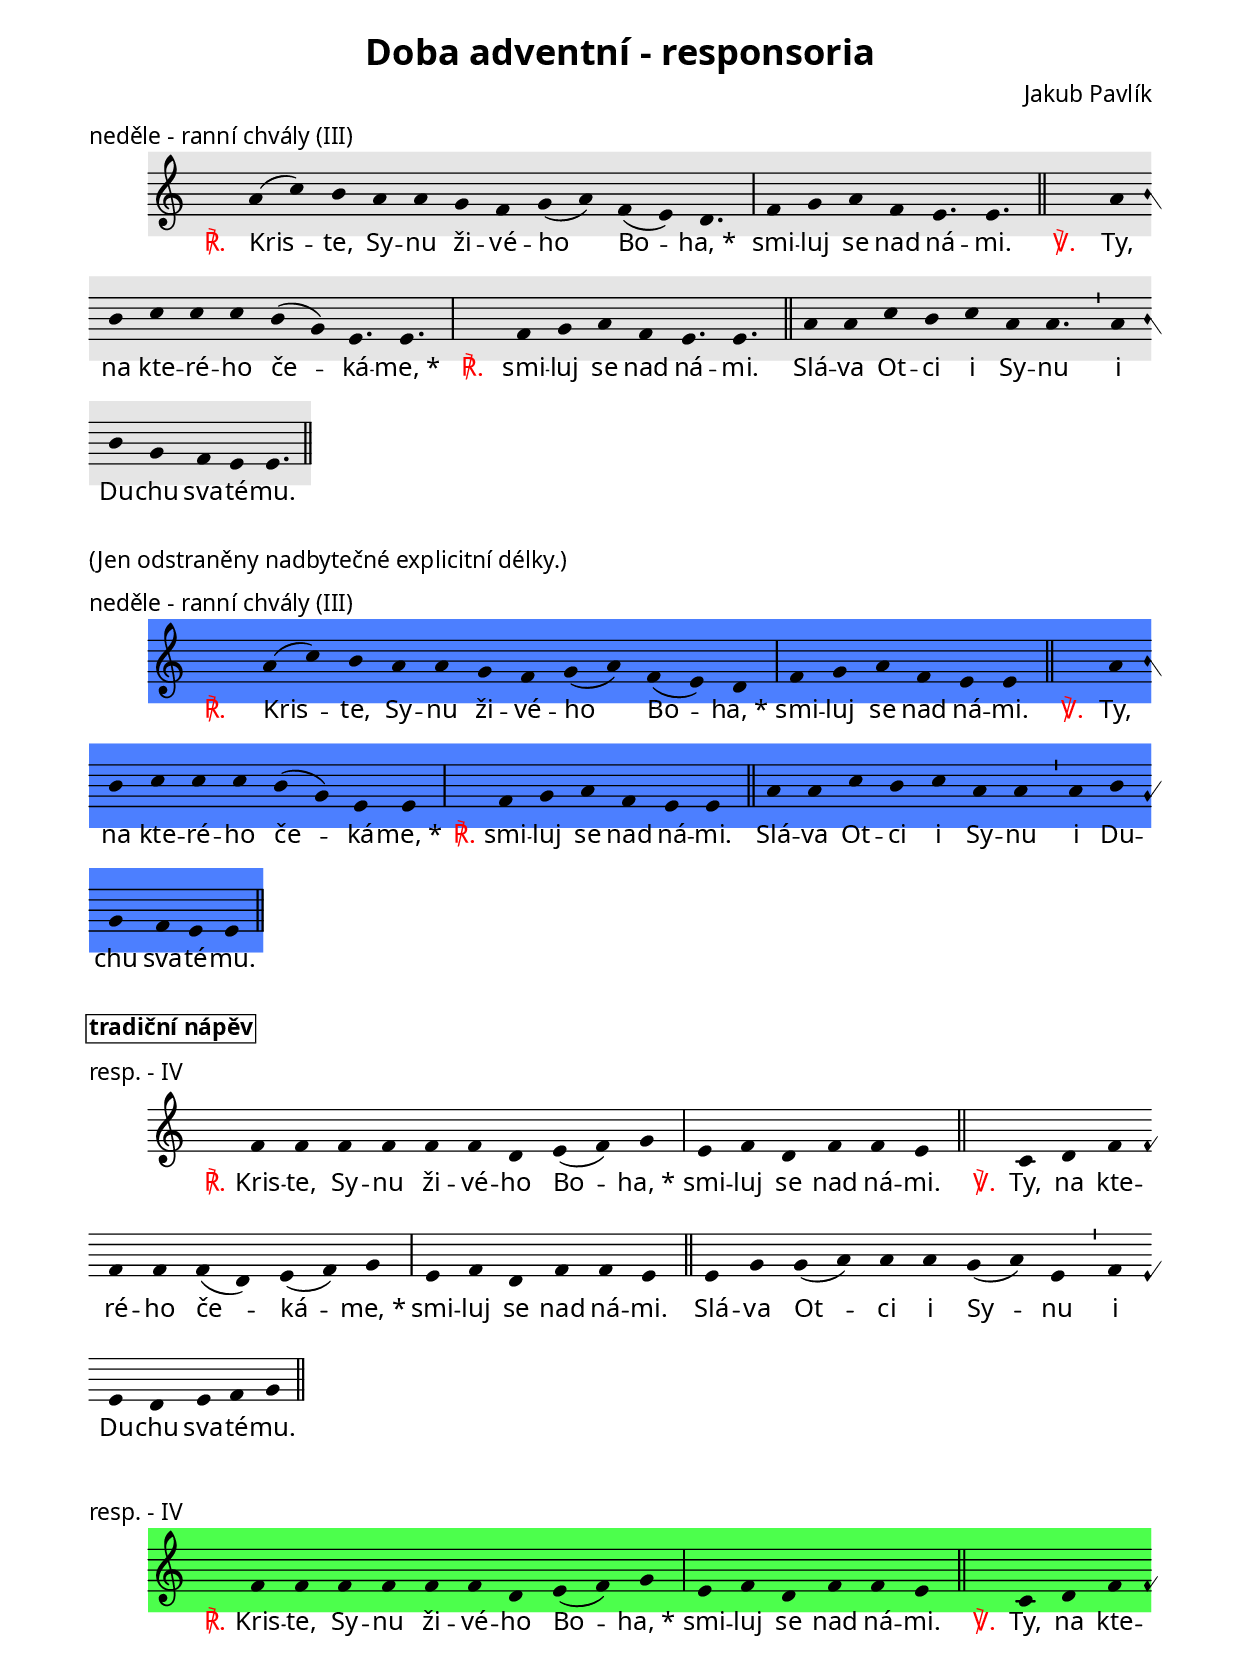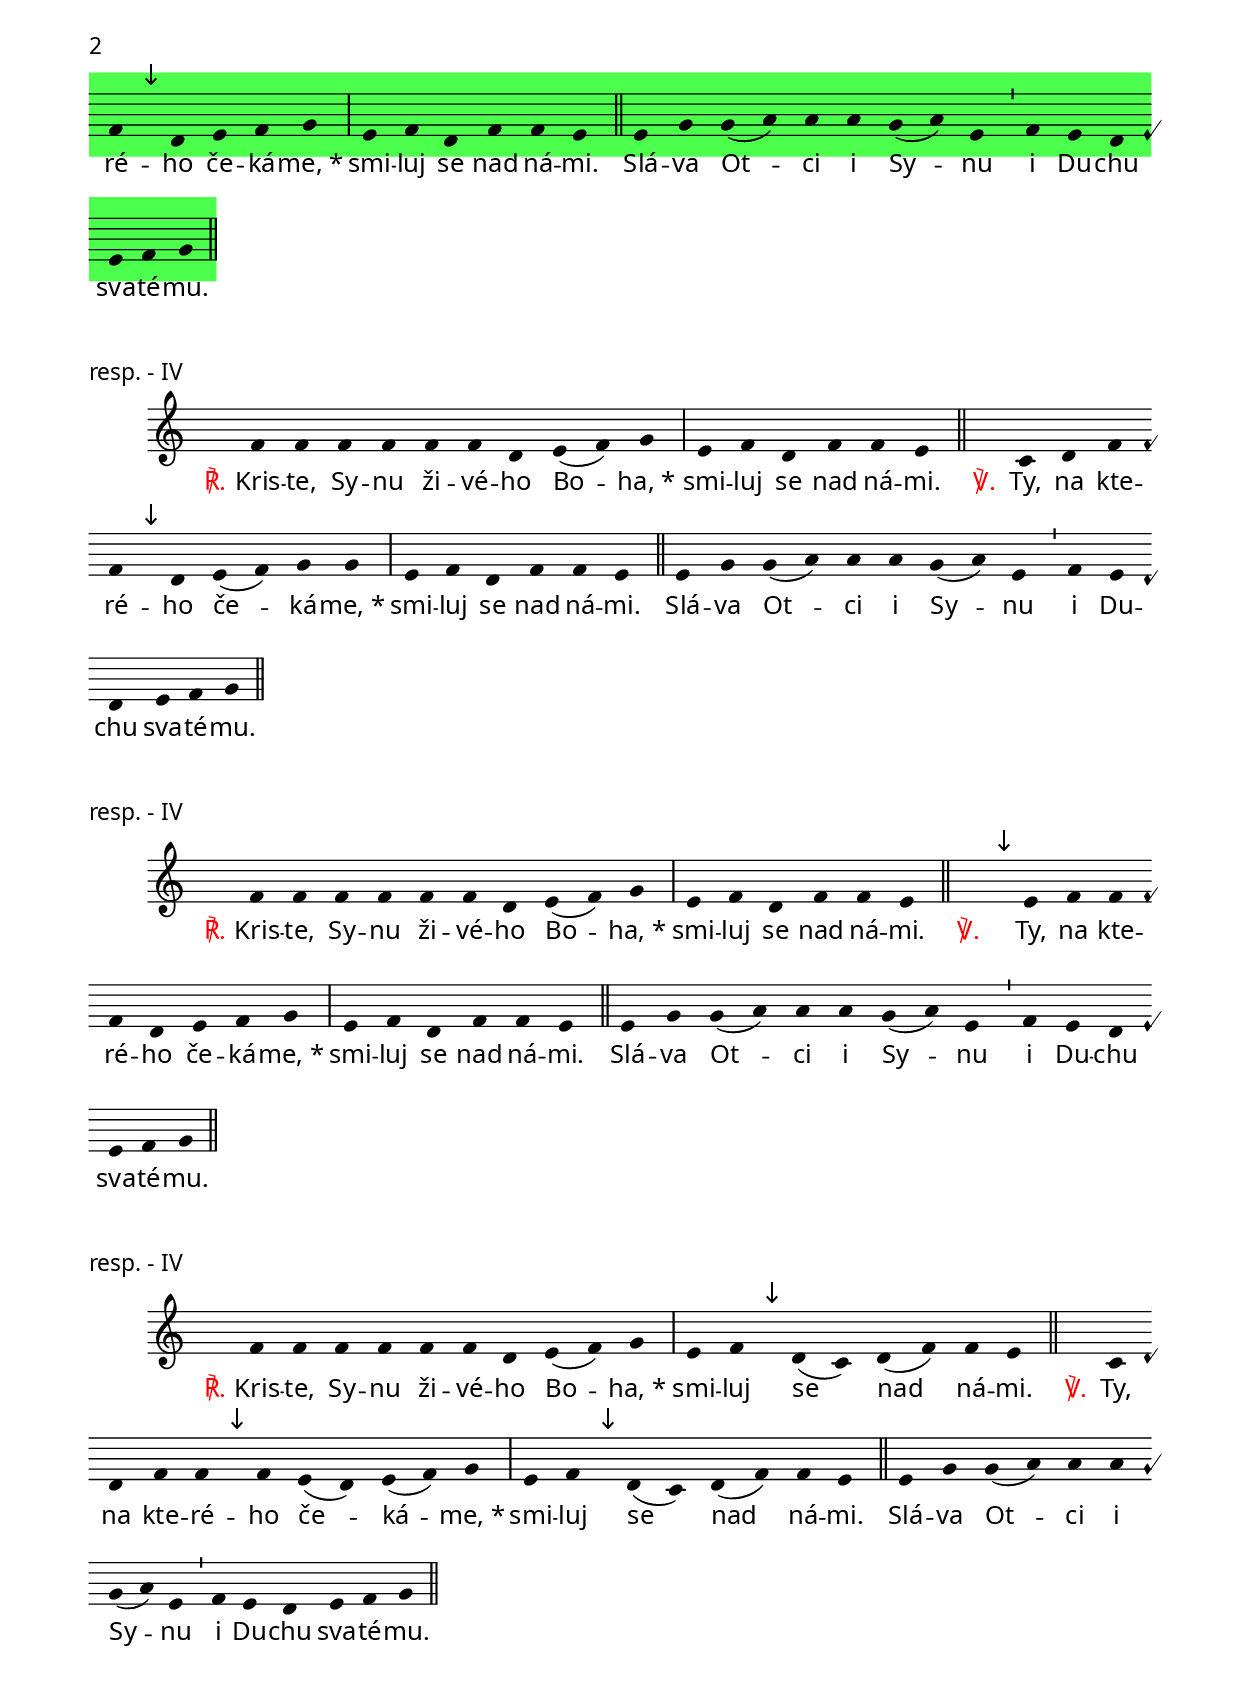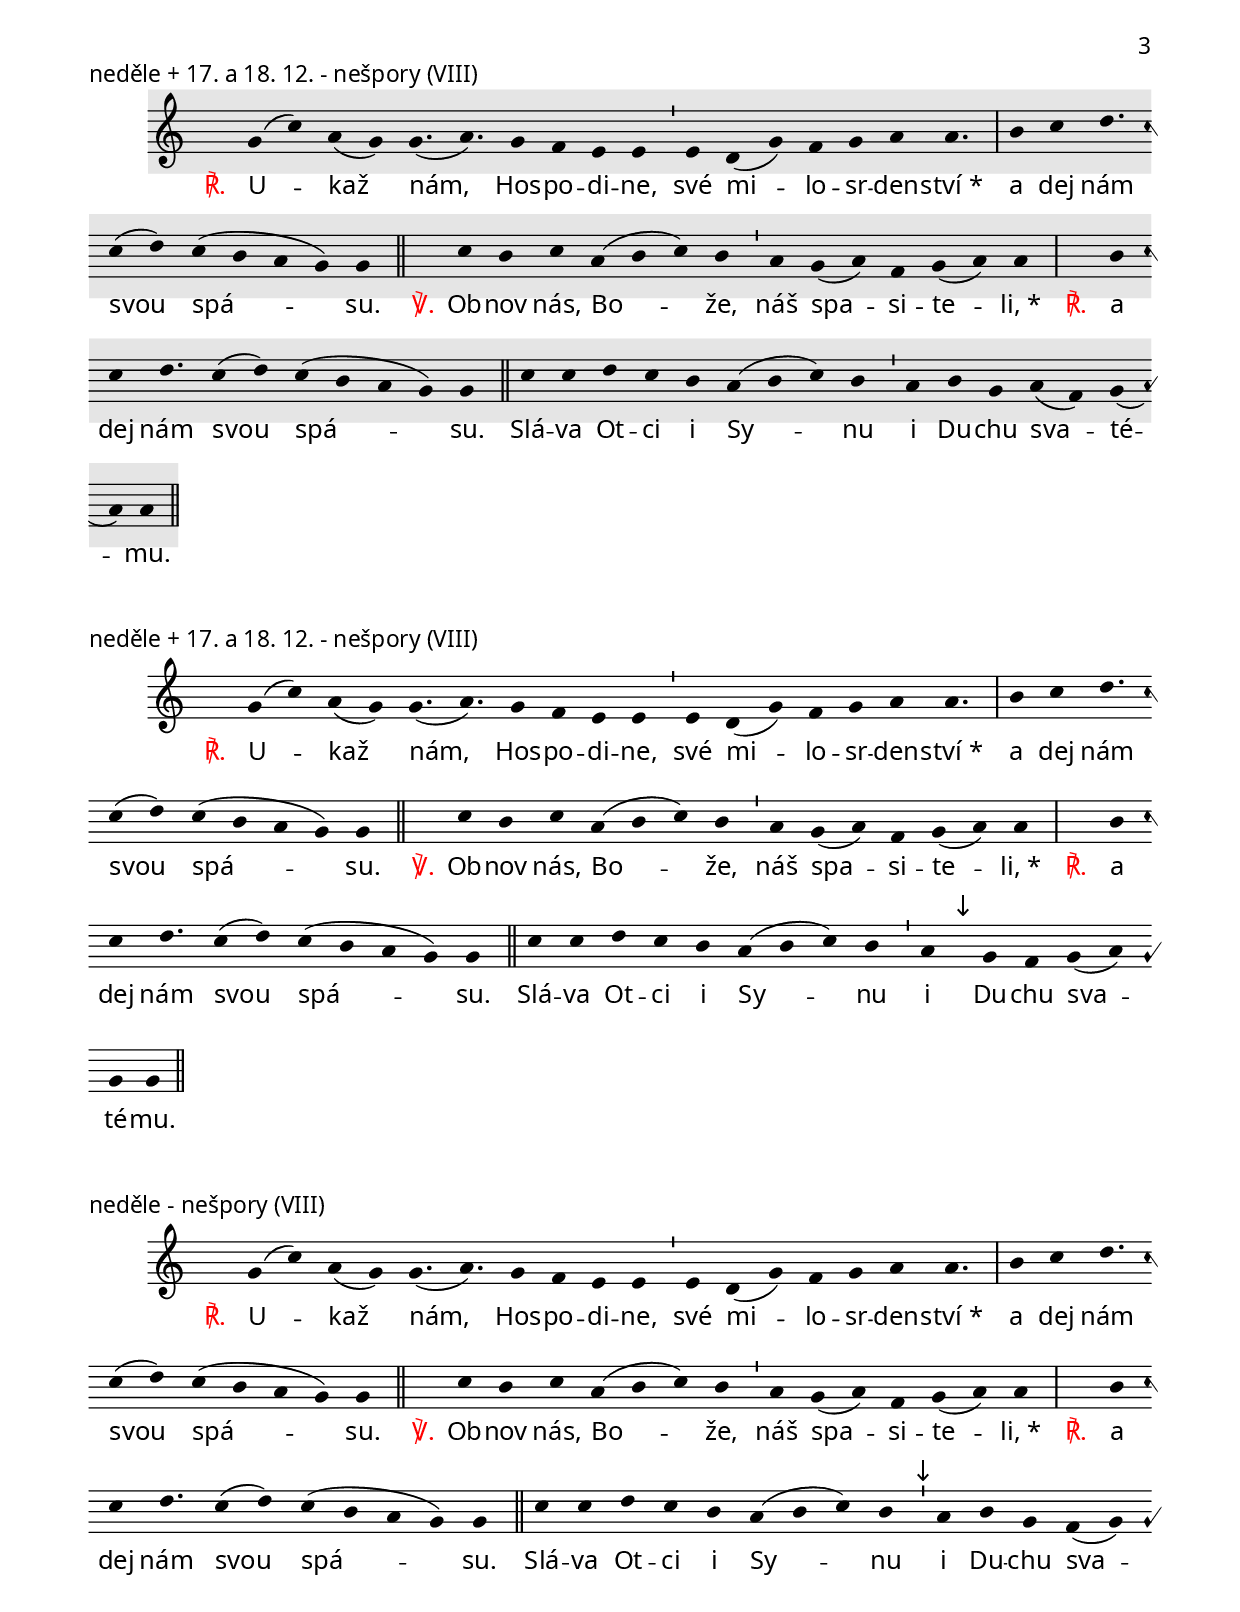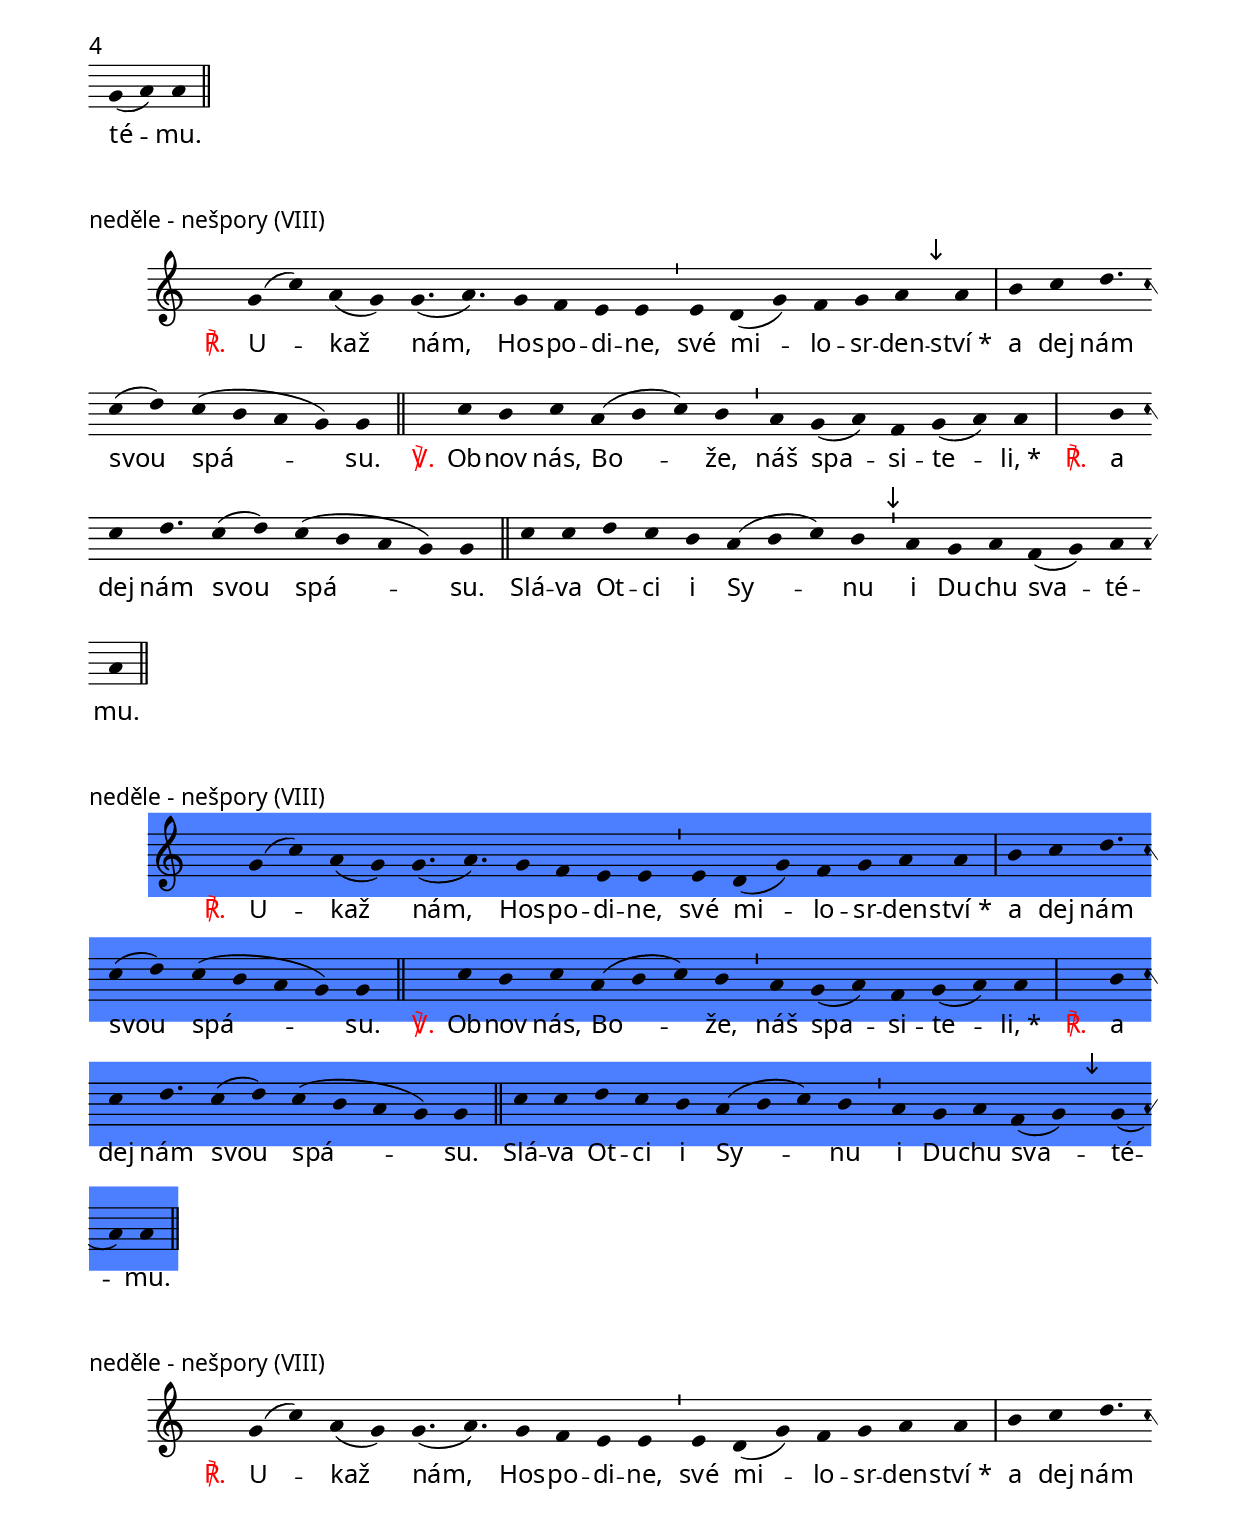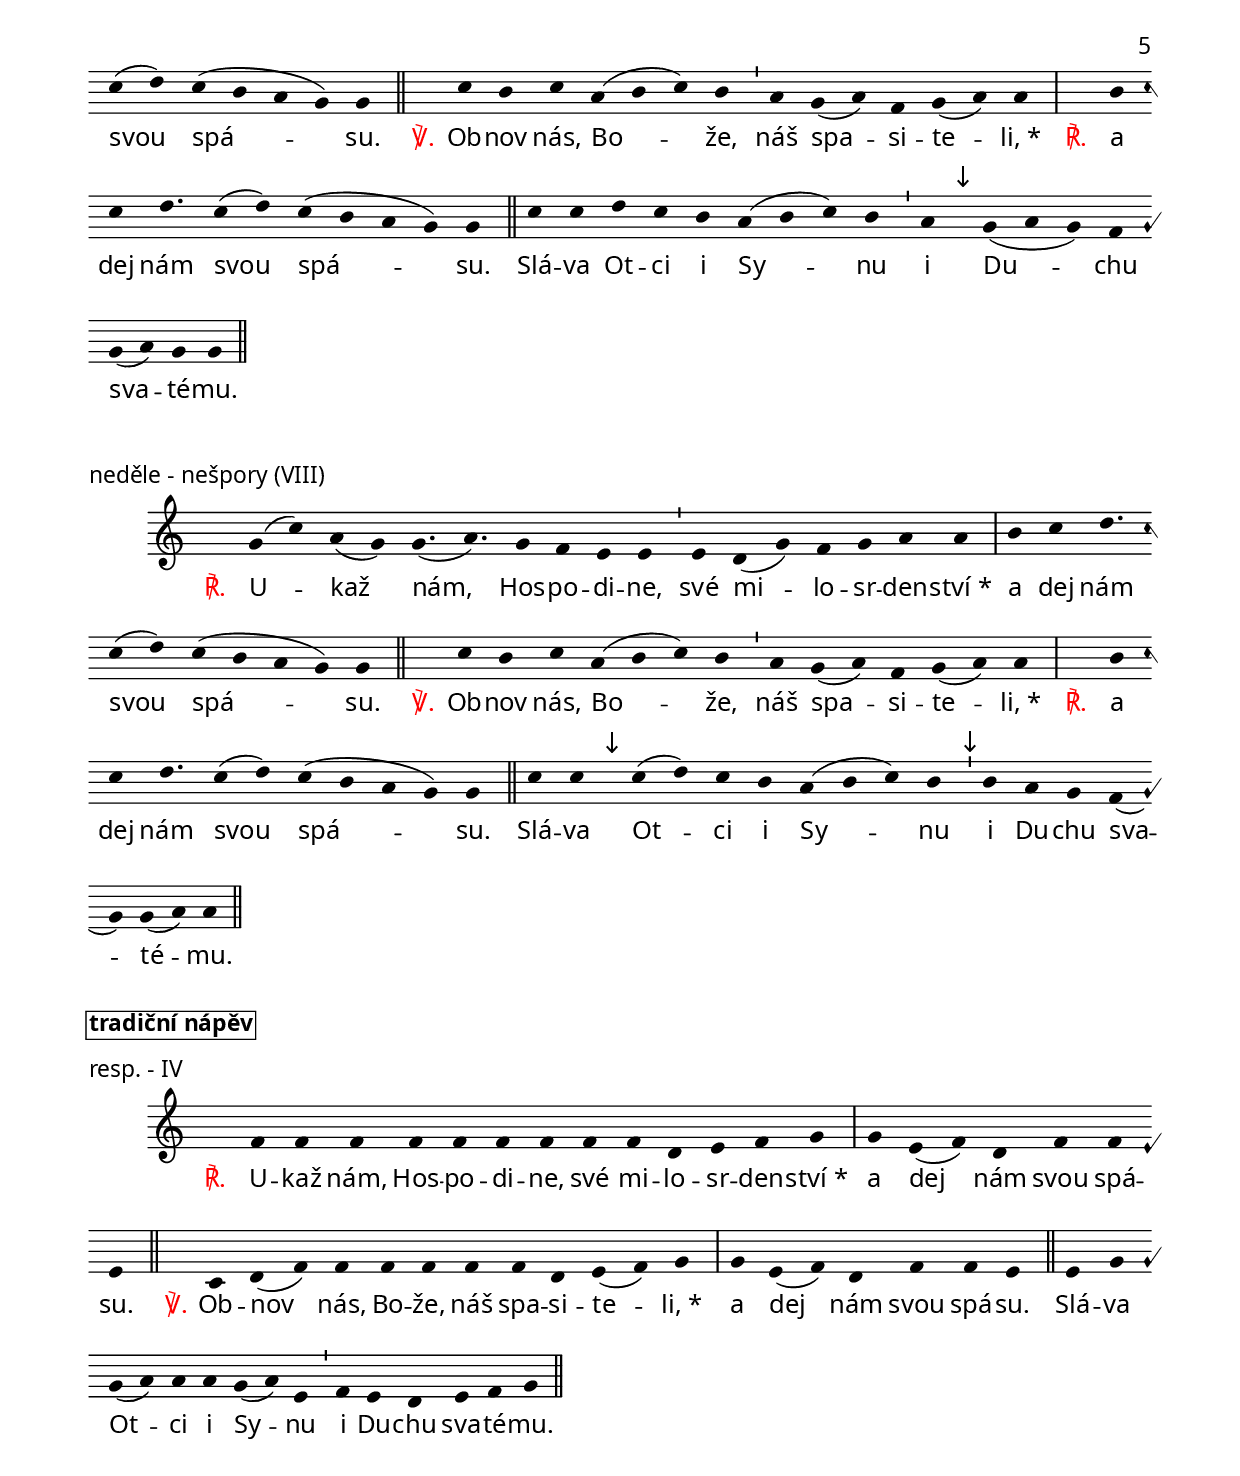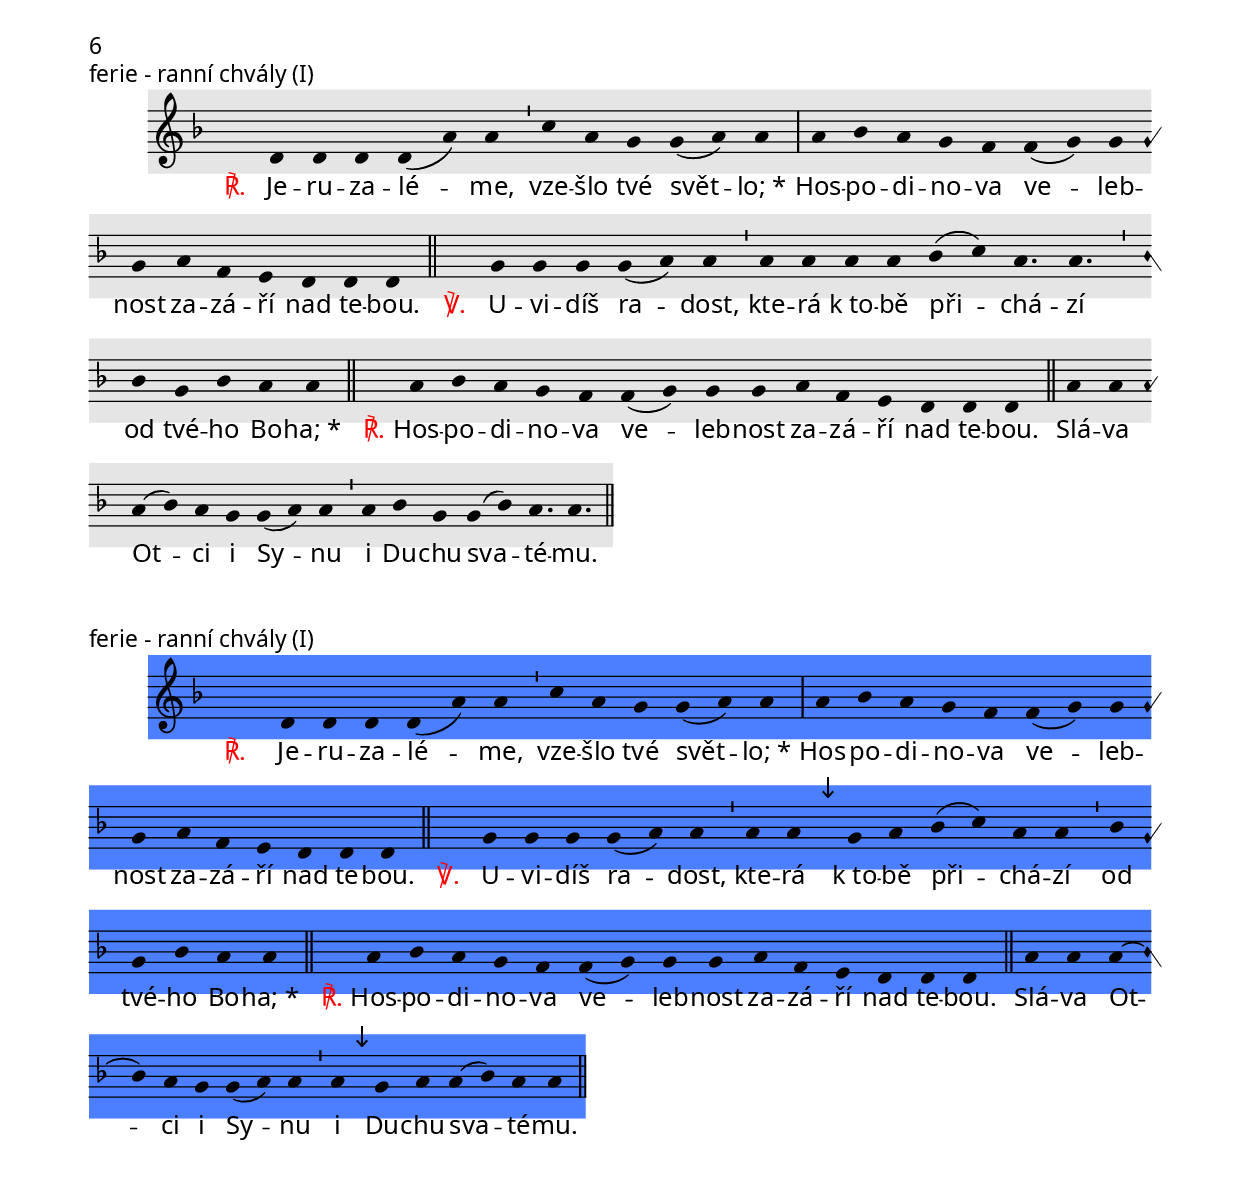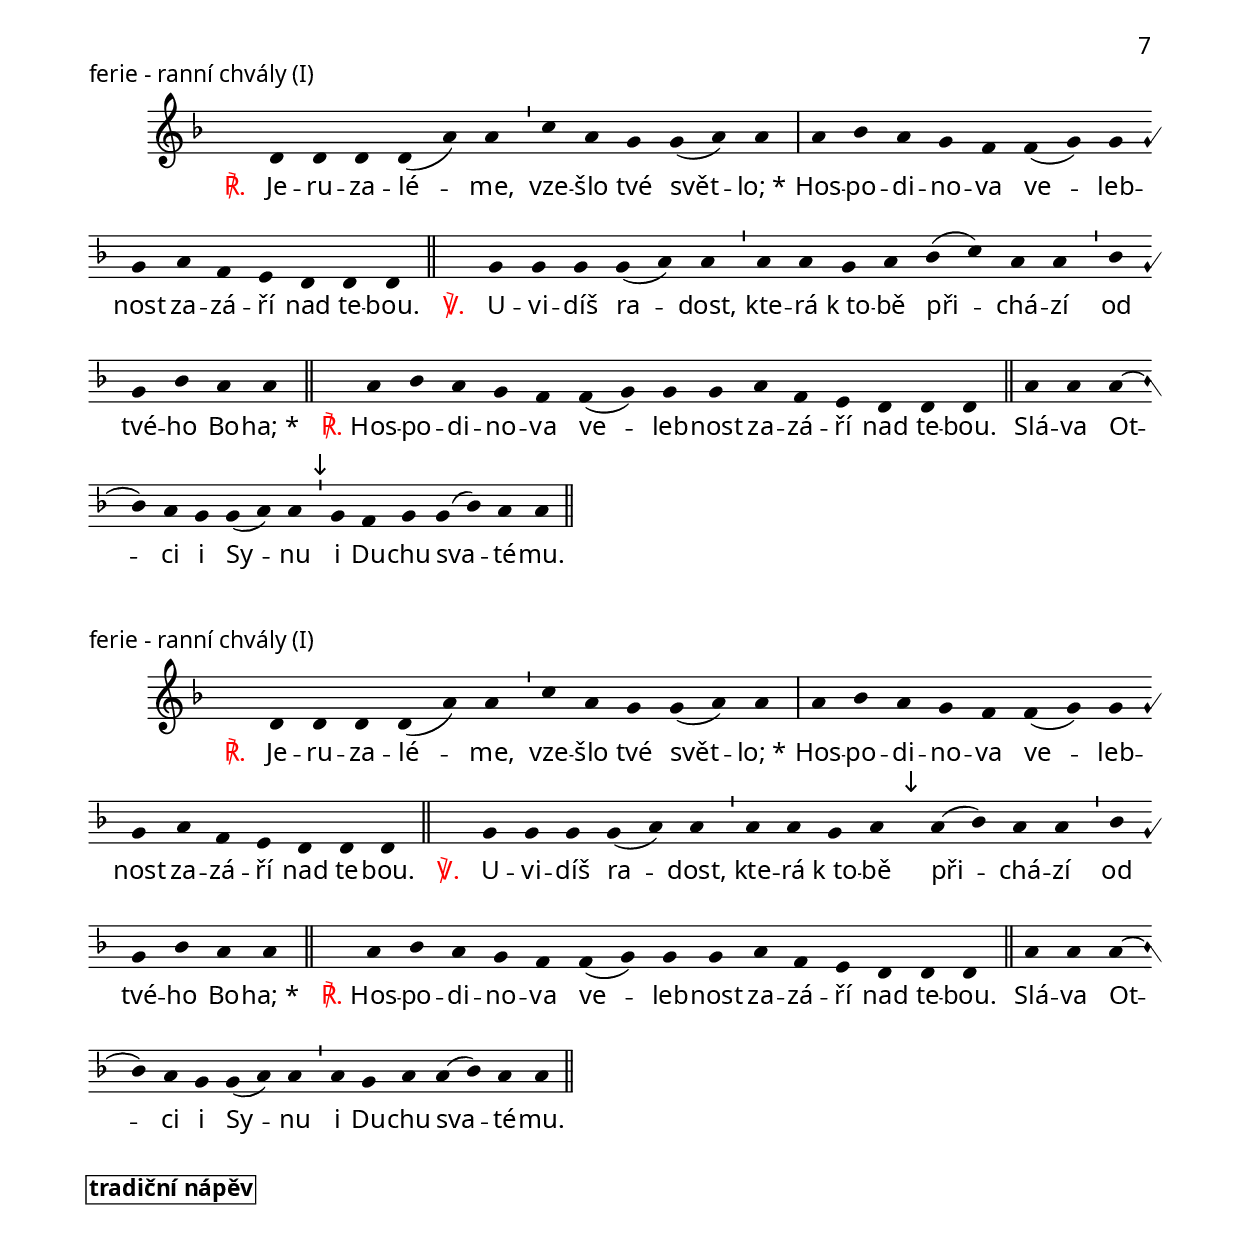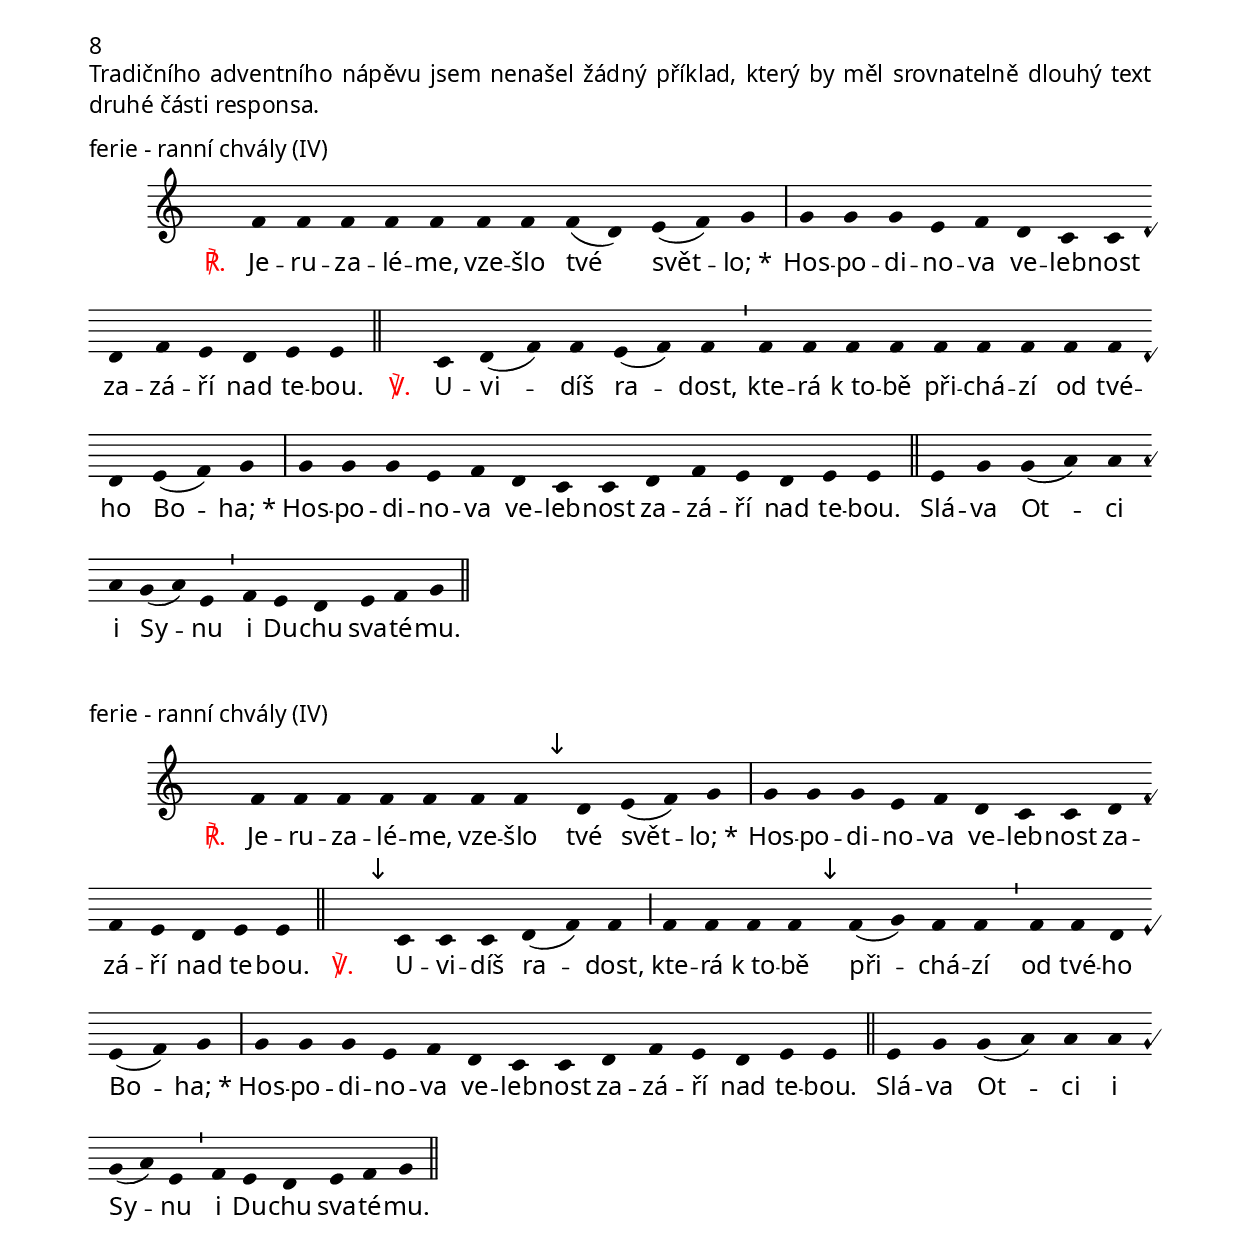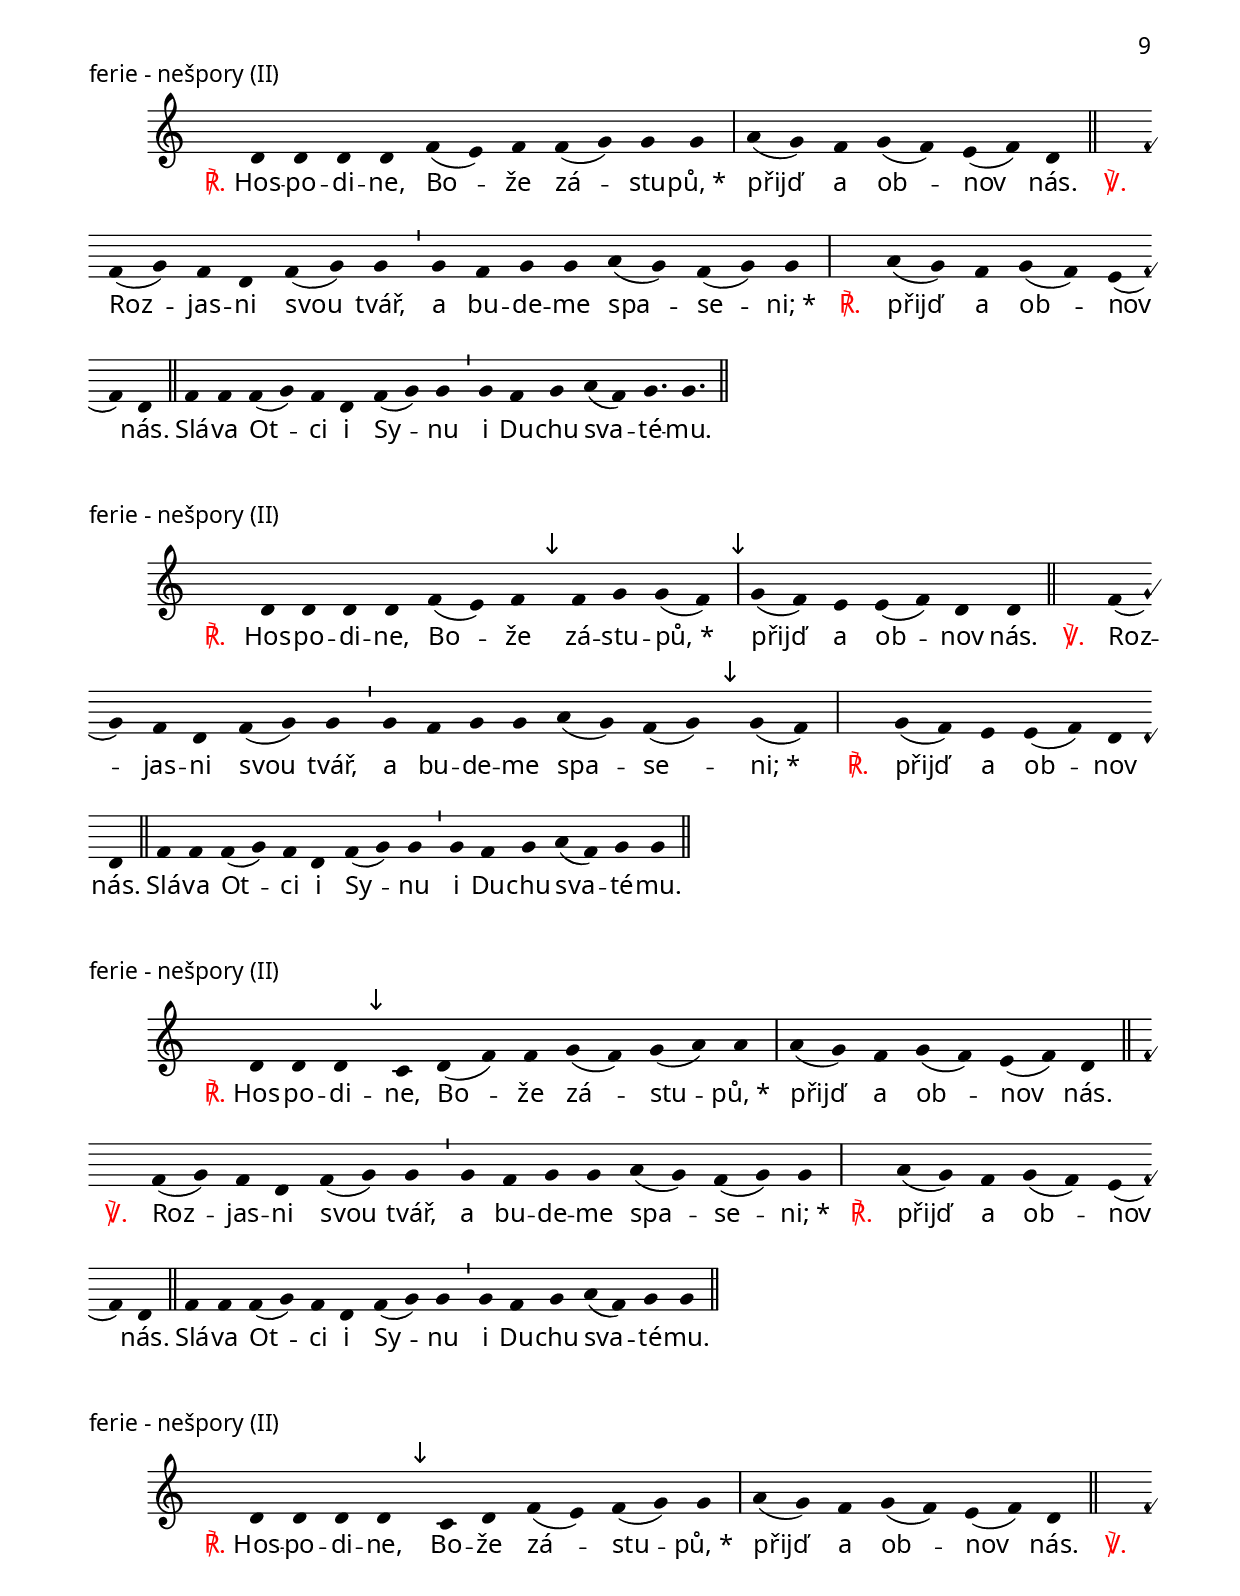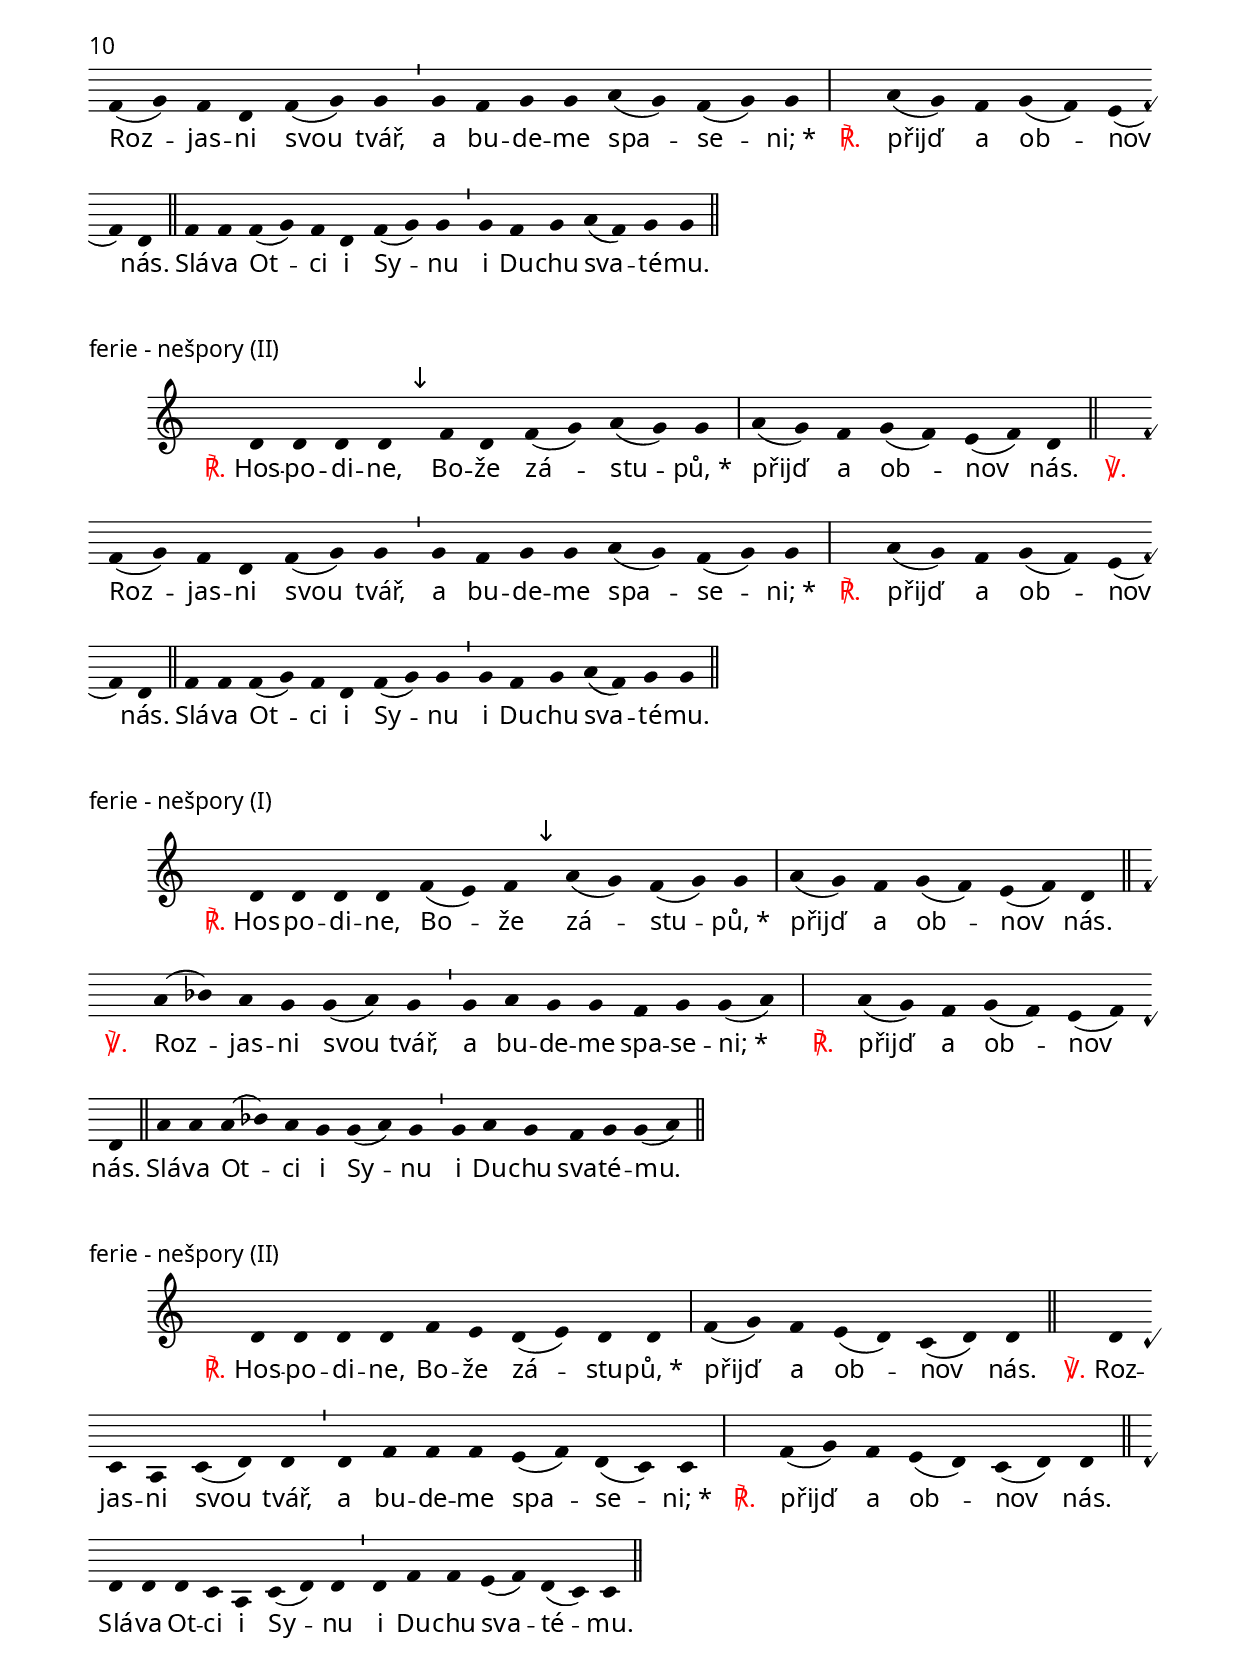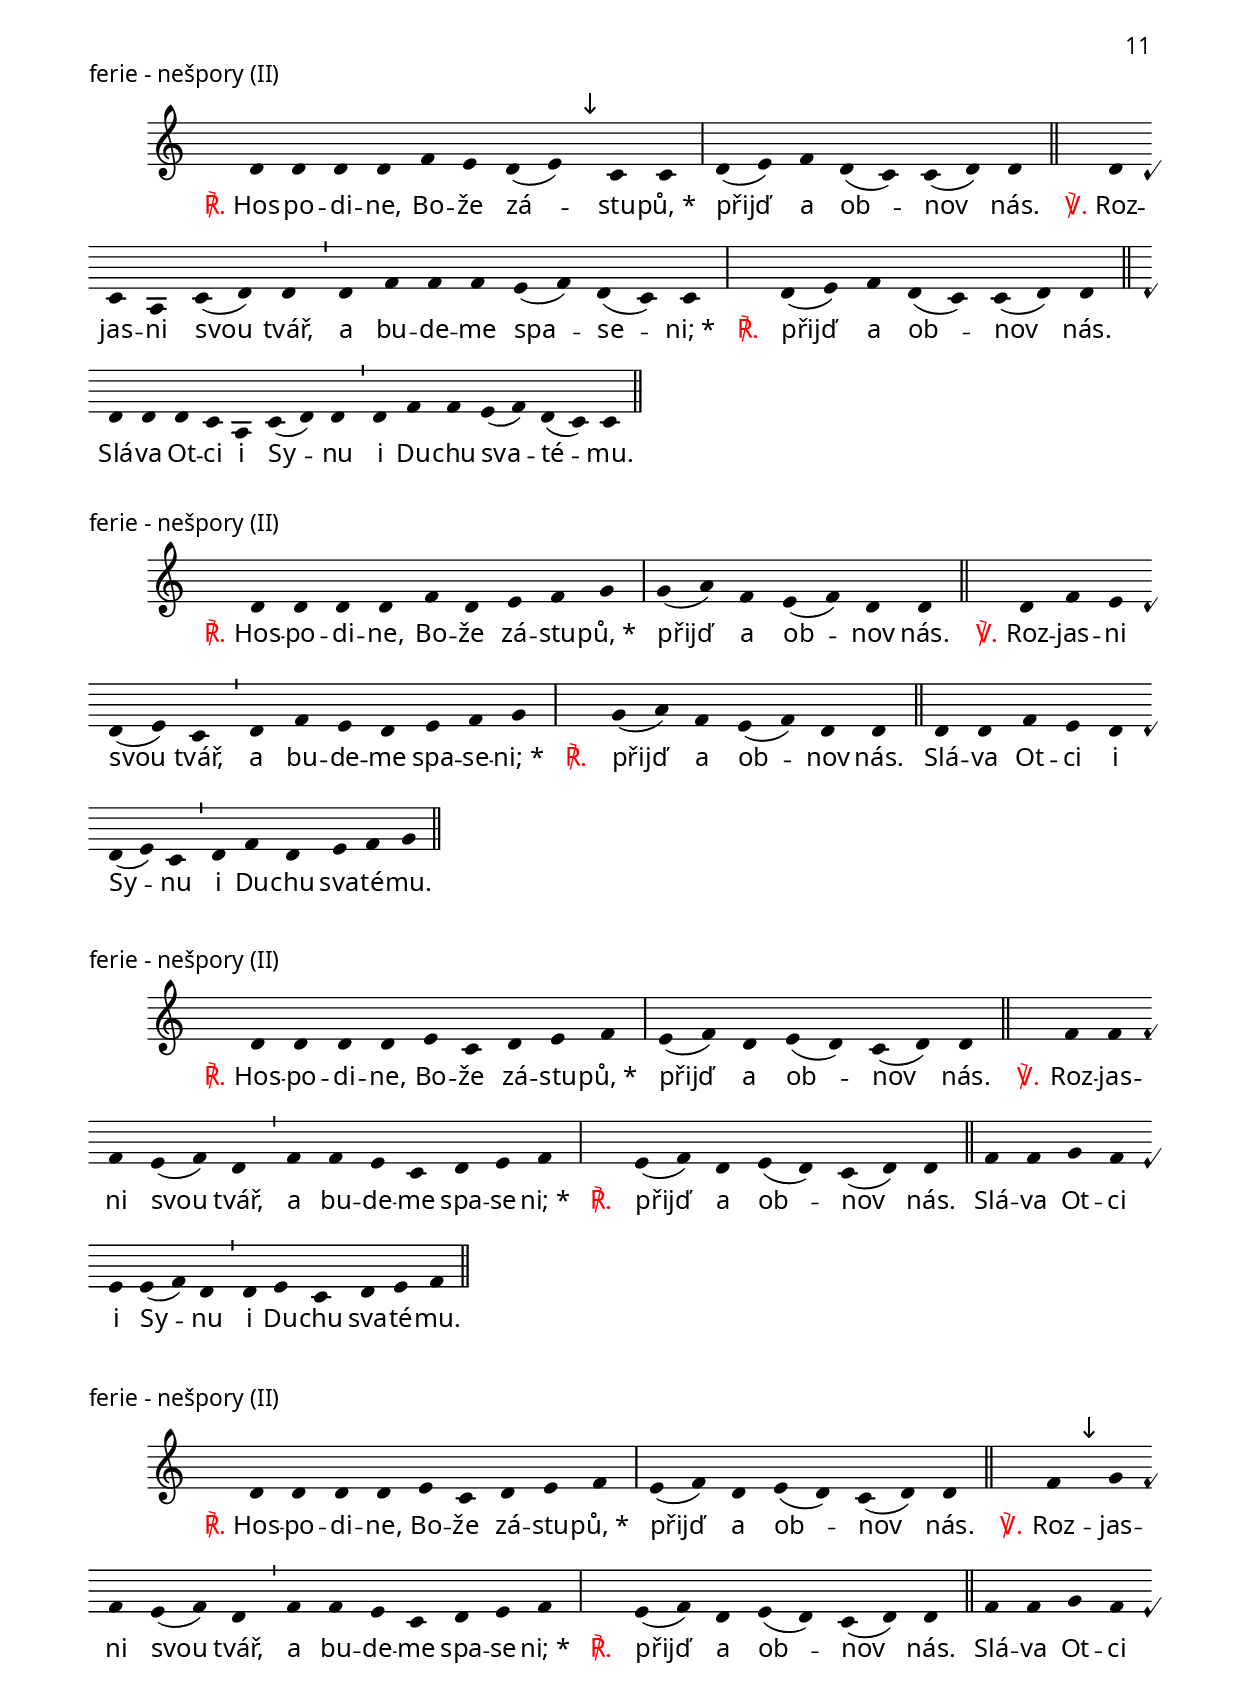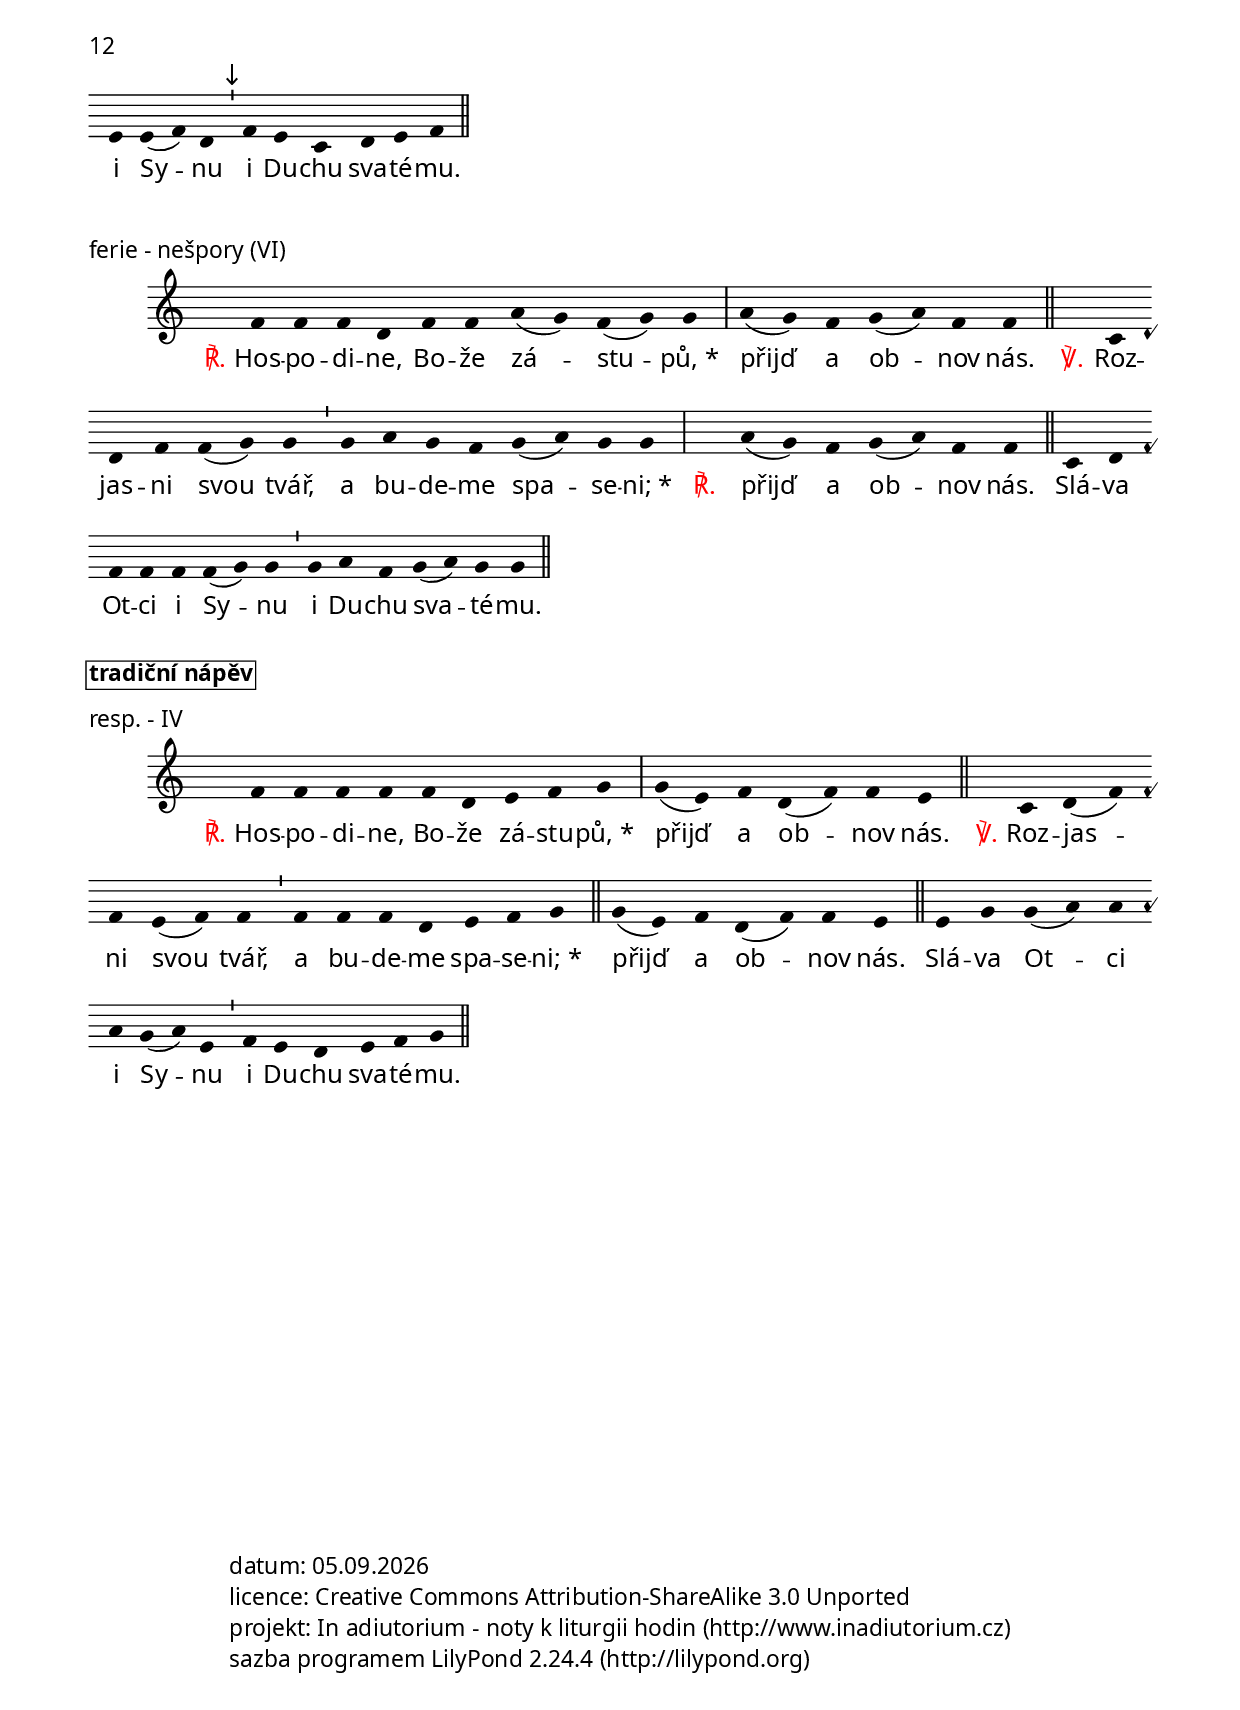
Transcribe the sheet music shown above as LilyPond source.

\version "2.14.2"

\header {
  title = "Doba adventní - responsoria"
  composer = "Jakub Pavlík"
}

\paper {
  % neroztahovat noty na celou stranku, ale nechat misto dole:
  ragged-bottom = ##t
}

\include "spolecne.ly"
\include "dilyresponsorii.ly"

%\markup\justify {
%  Následující responsorium využívá melodii podobného responsoria
%  z doby postní a ze žaltáře, ale pozor na druhou část odpovědi,
%  která z melodických důvodů nezačíná na E, ale na F.
%}

% Podstatna cast melodie (krome verse) je zkopirovana
% z responsoria pro dobu postni.
\score {
  \relative c'' {
    \zvyraznovacSedy
    \choralniRezim

    \neviditelna a
    a4( c) b a a g f g( a) f( e) d4. \barMax
    f4 g a f e4. e \barFinalis

    \neviditelna a
    a4 b c c c b( g) e4. e \barMax
    \neviditelna e
    f4 g a f e4. e \barFinalis

    a4 a c b c a a4. \barMin
    a4 b g f e e4. \barFinalis
  }
  \addlyrics {
    \Response Kris -- te, Sy -- nu ži -- vé -- ho Bo -- ha,_*
    smi -- luj se nad ná -- mi.

    \Verse Ty, na kte -- ré -- ho če -- ká -- me,_*
    \Response smi -- luj se nad ná -- mi.
    \textRespDoxologie
  }
  \header {
    quid = "resp."
    modus = "III"
    piece = "neděle - ranní chvály (III)"
    id = "ne-rch"
  }
}

\markup\justify{
  (Jen odstraněny nadbytečné explicitní délky.)
}
\score {
  \relative c'' {
    \zvyraznovacModry
    \choralniRezim

    \neviditelna a
    a4( c) b a a g f g( a) f( e) d \barMax
    f4 g a f e e \barFinalis

    \neviditelna a
    a4 b c c c b( g) e e \barMax
    \neviditelna e
    f4 g a f e e \barFinalis

    a4 a c b c a a \barMin
    a4 b g f e e \barFinalis
  }
  \addlyrics {
    \Response Kris -- te, Sy -- nu ži -- vé -- ho Bo -- ha,_*
    smi -- luj se nad ná -- mi.

    \Verse Ty, na kte -- ré -- ho če -- ká -- me,_*
    \Response smi -- luj se nad ná -- mi.
    \textRespDoxologie
  }
  \header {
    quid = "resp."
    modus = "III"
    titulus = "neděle - ranní chvály"
    piece = \markup\sestavTitulekRespII
    id = "ne-rch"
  }
}

\markup\nadpisSkupiny "tradiční nápěv"

\score {
  \relative c' {
    \choralniRezim

    % R
    \neviditelna f
    f4 f f f f f d e( f) g \barMax
    e f d f f e \barFinalis
    % V
    \neviditelna e
    c d f f f f( d) e( f) g \barMax
    % R
    e f d f f e \barFinalis
    % Slava
    \respIVdoxologie \barFinalis
  }
  \addlyrics {
    \Response Kris -- te, Sy -- nu ži -- vé -- ho Bo -- ha,_*
    smi -- luj se nad ná -- mi.

    \Verse Ty, na kte -- ré -- ho če -- ká -- me,_*
    smi -- luj se nad ná -- mi.
    \textRespDoxologie
  }
  \header {
    quid = "resp."
    modus = "IV"
    id = "ne-rch"
    piece = \markup {\sestavTitulekResp}
  }
}

\score {
  \relative c' {
    \zvyraznovacZeleny
    \choralniRezim

    % R
    \neviditelna f
    f4 f f f f f d e( f) g \barMax
    e f d f f e \barFinalis
    % V
    \neviditelna e
    c d f f \mark\sipka d e f g \barMax
    % R
    e f d f f e \barFinalis
    % Slava
    \respIVdoxologie \barFinalis
  }
  \addlyrics {
    \Response Kris -- te, Sy -- nu ži -- vé -- ho Bo -- ha,_*
    smi -- luj se nad ná -- mi.

    \Verse Ty, na kte -- ré -- ho če -- ká -- me,_*
    smi -- luj se nad ná -- mi.
    \textRespDoxologie
  }
  \header {
    quid = "resp."
    modus = "IV"
    id = "ne-rch"
    piece = \markup {\sestavTitulekResp}
  }
}

\score {
  \relative c' {
    \choralniRezim

    % R
    \neviditelna f
    f4 f f f f f d e( f) g \barMax
    e f d f f e \barFinalis
    % V
    \neviditelna e
    c d f f \mark\sipka d e( f) g g \barMax
    % R
    e f d f f e \barFinalis
    % Slava
    \respIVdoxologie \barFinalis
  }
  \addlyrics {
    \Response Kris -- te, Sy -- nu ži -- vé -- ho Bo -- ha,_*
    smi -- luj se nad ná -- mi.

    \Verse Ty, na kte -- ré -- ho če -- ká -- me,_*
    smi -- luj se nad ná -- mi.
    \textRespDoxologie
  }
  \header {
    quid = "resp."
    modus = "IV"
    id = "ne-rch"
    piece = \markup {\sestavTitulekResp}
  }
}

\score {
  \relative c' {
    \choralniRezim

    % R
    \neviditelna f
    f4 f f f f f d e( f) g \barMax
    e f d f f e \barFinalis
    % V
    \neviditelna e
    \mark\sipka e f f f d e f g \barMax
    % R
    e f d f f e \barFinalis
    % Slava
    \respIVdoxologie \barFinalis
  }
  \addlyrics {
    \Response Kris -- te, Sy -- nu ži -- vé -- ho Bo -- ha,_*
    smi -- luj se nad ná -- mi.

    \Verse Ty, na kte -- ré -- ho če -- ká -- me,_*
    smi -- luj se nad ná -- mi.
    \textRespDoxologie
  }
  \header {
    quid = "resp."
    modus = "IV"
    id = "ne-rch"
    piece = \markup {\sestavTitulekResp}
  }
}

\score {
  \relative c' {
    \choralniRezim

    % R
    \neviditelna f
    f4 f f f f f d e( f) g \barMax
    e f \mark\sipka d( c) d( f) f e \barFinalis
    % V
    \neviditelna e
    c d f f \mark\sipka f e( d) e( f) g \barMax
    % R
    e f \mark\sipka d( c) d( f) f e \barFinalis
    % Slava
    \respIVdoxologie \barFinalis
  }
  \addlyrics {
    \Response Kris -- te, Sy -- nu ži -- vé -- ho Bo -- ha,_*
    smi -- luj se nad ná -- mi.

    \Verse Ty, na kte -- ré -- ho če -- ká -- me,_*
    smi -- luj se nad ná -- mi.
    \textRespDoxologie
  }
  \header {
    quid = "resp."
    modus = "IV"
    id = "ne-rch"
    piece = \markup {\sestavTitulekResp}
  }
}

\pageBreak

\score {
  \relative c'' {
    \zvyraznovacSedy
    \choralniRezim

    % R
    \neviditelna g
    g4( c) a( g) g4.( a) g4 f e e \barMin
    e d( g) f g a a4. \barMax
    b4 c d4. c4( d) c( b a g) g \barFinalis
    % V
    \neviditelna b
    c4 b c a(b c) b \barMin
    a g( a) f g( a) a \barMax
    % R
    \neviditelna b
    b4 c d4. c4( d) c( b a g) g \barFinalis
    % Slava
    c4 c d c b a( b c) b \barMin
    a b g a( f) g( a) a \barFinalis
  }
  \addlyrics {
    \Response U -- kaž nám, Hos -- po -- di -- ne, své mi -- lo -- sr -- den -- ství_*
    a dej nám svou spá -- su.
    \Verse Ob -- nov nás, Bo -- že, náš spa -- si -- te -- li,_*
    \Response a dej nám svou spá -- su.
    \textRespDoxologie
  }
  \header {
    quid = "resp."
    modus = "VIII"
    piece = "neděle + 17. a 18. 12. - nešpory (VIII)"
    id = "ne-ne"
  }
}

\score {
  \relative c'' {
    \choralniRezim

    % R
    \neviditelna g
    g4( c) a( g) g4.( a) g4 f e e \barMin
    e d( g) f g a a4. \barMax
    b4 c d4. c4( d) c( b a g) g \barFinalis
    % V
    \neviditelna b
    c4 b c a(b c) b \barMin
    a g( a) f g( a) a \barMax
    % R
    \neviditelna b
    b4 c d4. c4( d) c( b a g) g \barFinalis
    % Slava
    c4 c d c b a( b c) b \barMin
    a \mark\sipka g f g( a) g g \barFinalis
  }
  \addlyrics {
    \Response U -- kaž nám, Hos -- po -- di -- ne, své mi -- lo -- sr -- den -- ství_*
    a dej nám svou spá -- su.
    \Verse Ob -- nov nás, Bo -- že, náš spa -- si -- te -- li,_*
    \Response a dej nám svou spá -- su.
    \textRespDoxologie
  }
  \header {
    quid = "resp."
    modus = "VIII"
    piece = "neděle + 17. a 18. 12. - nešpory (VIII)"
    id = "ne-ne"
  }
}

\score {
  \relative c'' {
    \choralniRezim

    % R
    \neviditelna g
    g4( c) a( g) g4.( a) g4 f e e \barMin
    e d( g) f g a a4. \barMax
    b4 c d4. c4( d) c( b a g) g \barFinalis
    % V
    \neviditelna b
    c4 b c a(b c) b \barMin
    a g( a) f g( a) a \barMax
    % R
    \neviditelna b
    b4 c d4. c4( d) c( b a g) g \barFinalis
    % Slava
    c4 c d c b a( b c) b \barMin
    \mark\sipka a b g f( g) g( a) a \barFinalis
  }
  \addlyrics {
    \Response U -- kaž nám, Hos -- po -- di -- ne, své mi -- lo -- sr -- den -- ství_*
    a dej nám svou spá -- su.
    \Verse Ob -- nov nás, Bo -- že, náš spa -- si -- te -- li,_*
    \Response a dej nám svou spá -- su.
    \textRespDoxologie
  }
  \header {
    quid = "resp."
    modus = "VIII"
    titulus = "neděle - nešpory"
    piece = \markup\sestavTitulekRespII
    id = "ne-ne"
  }
}

\score {
  \relative c'' {
    \choralniRezim

    % R
    \neviditelna g
    g4( c) a( g) g4.( a) g4 f e e \barMin
    e d( g) f g a \mark\sipka a \barMax
    b4 c d4. c4( d) c( b a g) g \barFinalis
    % V
    \neviditelna b
    c4 b c a(b c) b \barMin
    a g( a) f g( a) a \barMax
    % R
    \neviditelna b
    b4 c d4. c4( d) c( b a g) g \barFinalis
    % Slava
    c4 c d c b a( b c) b \barMin
    \mark\sipka a g a f( g) a a \barFinalis
  }
  \addlyrics {
    \Response U -- kaž nám, Hos -- po -- di -- ne, své mi -- lo -- sr -- den -- ství_*
    a dej nám svou spá -- su.
    \Verse Ob -- nov nás, Bo -- že, náš spa -- si -- te -- li,_*
    \Response a dej nám svou spá -- su.
    \textRespDoxologie
  }
  \header {
    quid = "resp."
    modus = "VIII"
    titulus = "neděle - nešpory"
    piece = \markup\sestavTitulekRespII
    id = "ne-ne"
  }
}

\score {
  \relative c'' {
    \zvyraznovacModry
    \choralniRezim

    % R
    \neviditelna g
    g4( c) a( g) g4.( a) g4 f e e \barMin
    e d( g) f g a a \barMax
    b4 c d4. c4( d) c( b a g) g \barFinalis
    % V
    \neviditelna b
    c4 b c a(b c) b \barMin
    a g( a) f g( a) a \barMax
    % R
    \neviditelna b
    b4 c d4. c4( d) c( b a g) g \barFinalis
    % Slava
    c4 c d c b a( b c) b \barMin
    a g a f( g) \mark\sipka g( a) a \barFinalis
  }
  \addlyrics {
    \Response U -- kaž nám, Hos -- po -- di -- ne, své mi -- lo -- sr -- den -- ství_*
    a dej nám svou spá -- su.
    \Verse Ob -- nov nás, Bo -- že, náš spa -- si -- te -- li,_*
    \Response a dej nám svou spá -- su.
    \textRespDoxologie
  }
  \header {
    quid = "resp."
    modus = "VIII"
    titulus = "neděle - nešpory"
    piece = \markup\sestavTitulekRespII
    id = "ne-ne"
  }
}

\score {
  \relative c'' {
    \choralniRezim

    % R
    \neviditelna g
    g4( c) a( g) g4.( a) g4 f e e \barMin
    e d( g) f g a a \barMax
    b4 c d4. c4( d) c( b a g) g \barFinalis
    % V
    \neviditelna b
    c4 b c a(b c) b \barMin
    a g( a) f g( a) a \barMax
    % R
    \neviditelna b
    b4 c d4. c4( d) c( b a g) g \barFinalis
    % Slava
    c4 c d c b a( b c) b \barMin
    a \mark\sipka g( a g) f g( a) g g \barFinalis
  }
  \addlyrics {
    \Response U -- kaž nám, Hos -- po -- di -- ne, své mi -- lo -- sr -- den -- ství_*
    a dej nám svou spá -- su.
    \Verse Ob -- nov nás, Bo -- že, náš spa -- si -- te -- li,_*
    \Response a dej nám svou spá -- su.
    \textRespDoxologie
  }
  \header {
    quid = "resp."
    modus = "VIII"
    titulus = "neděle - nešpory"
    piece = \markup\sestavTitulekRespII
    id = "ne-ne"
  }
}

\score {
  \relative c'' {
    \choralniRezim

    % R
    \neviditelna g
    g4( c) a( g) g4.( a) g4 f e e \barMin
    e d( g) f g a a \barMax
    b4 c d4. c4( d) c( b a g) g \barFinalis
    % V
    \neviditelna b
    c4 b c a(b c) b \barMin
    a g( a) f g( a) a \barMax
    % R
    \neviditelna b
    b4 c d4. c4( d) c( b a g) g \barFinalis
    % Slava
    c4 c \mark\sipka c( d) c b a( b c) b \barMin
    \mark\sipka b a g f( g) g( a) a \barFinalis
  }
  \addlyrics {
    \Response U -- kaž nám, Hos -- po -- di -- ne, své mi -- lo -- sr -- den -- ství_*
    a dej nám svou spá -- su.
    \Verse Ob -- nov nás, Bo -- že, náš spa -- si -- te -- li,_*
    \Response a dej nám svou spá -- su.
    \textRespDoxologie
  }
  \header {
    quid = "resp."
    modus = "VIII"
    titulus = "neděle - nešpory"
    piece = \markup\sestavTitulekRespII
    id = "ne-ne"
  }
}

\markup\nadpisSkupiny "tradiční nápěv"

\score {
  \relative c' {
    \choralniRezim

    % R
    \neviditelna f
    f f f f f f f f f d e f g \barMax
    g e( f) d f f e \barFinalis
    % V
    \neviditelna e
    c4 d( f) f f f f f d e( f) g \barMax
    % R
    g e( f) d f f e \barFinalis
    % Slava
    \respIVdoxologie \barFinalis
  }
  \addlyrics {
    \Response U -- kaž nám, Hos -- po -- di -- ne, své mi -- lo -- sr -- den -- ství_*
    a dej nám svou spá -- su.
    \Verse Ob -- nov nás, Bo -- že, náš spa -- si -- te -- li,_*
    a dej nám svou spá -- su.
    \textRespDoxologie
  }
  \header {
    quid = "resp."
    modus = "IV"
    id = "ne-rch"
    piece = \markup {\sestavTitulekResp}
  }
}

\pageBreak

\score {
  \relative c' {
    \zvyraznovacSedy
    \choralniRezim
    \key f \major

    % R
    \neviditelna d
    d4 d d d( a') a \barMin c a g g( a) a \barMax
    a bes a g f f( g) g g a f e d d d \barFinalis
    % V
    \neviditelna g
    g4 g g g( a) a \barMin a a a a bes( c) a4. a \barMin
    bes4 g bes a a \barFinalis
    % R
    \neviditelna a
    a bes a g f f( g) g g a f e d d d \barFinalis
    % Slava
    a'4 a a( bes) a g g( a) a \barMin a bes g g( bes) a4. a \barFinalis
  }
  \addlyrics {
    \Response Je -- ru -- za -- lé -- me, vze -- šlo tvé svět -- lo;_*
    Hos -- po -- di -- no -- va ve -- leb -- nost za -- zá -- ří nad te -- bou.
    \Verse U -- vi -- díš ra -- dost, kte -- rá k_to -- bě při -- chá -- zí od tvé -- ho Bo -- ha;_*
    \Response Hos -- po -- di -- no -- va ve -- leb -- nost za -- zá -- ří nad te -- bou.
    \textRespDoxologie
  }
  \header {
    quid = "resp."
    modus = "I"
    piece = "ferie - ranní chvály (I)"
    id = "fe-rch"
  }
}

\score {
  \relative c' {
    \zvyraznovacModry
    \choralniRezim
    \key f \major

    % R
    \neviditelna d
    d4 d d d( a') a \barMin c a g g( a) a \barMax
    a bes a g f f( g) g g a f e d d d \barFinalis
    % V
    \neviditelna g
    g4 g g g( a) a \barMin a a \mark\sipka g a bes( c) a a \barMin
    bes4 g bes a a \barFinalis
    % R
    \neviditelna a
    a bes a g f f( g) g g a f e d d d \barFinalis
    % Slava
    a'4 a a( bes) a g g( a) a \barMin a \mark\sipka g a a( bes) a a \barFinalis
  }
  \addlyrics {
    \Response Je -- ru -- za -- lé -- me, vze -- šlo tvé svět -- lo;_*
    Hos -- po -- di -- no -- va ve -- leb -- nost za -- zá -- ří nad te -- bou.
    \Verse U -- vi -- díš ra -- dost, kte -- rá k_to -- bě při -- chá -- zí od tvé -- ho Bo -- ha;_*
    \Response Hos -- po -- di -- no -- va ve -- leb -- nost za -- zá -- ří nad te -- bou.
    \textRespDoxologie
  }
  \header {
    quid = "resp."
    modus = "I"
    titulus = "ferie - ranní chvály"
    piece = \markup\sestavTitulekRespII
    id = "fe-rch"
  }
}

\score {
  \relative c' {
    \choralniRezim
    \key f \major

    % R
    \neviditelna d
    d4 d d d( a') a \barMin c a g g( a) a \barMax
    a bes a g f f( g) g g a f e d d d \barFinalis
    % V
    \neviditelna g
    g4 g g g( a) a \barMin a a g a bes( c) a a \barMin
    bes4 g bes a a \barFinalis
    % R
    \neviditelna a
    a bes a g f f( g) g g a f e d d d \barFinalis
    % Slava
    a'4 a a( bes) a g g( a) a \barMin \mark\sipka g f g g( bes) a a \barFinalis
  }
  \addlyrics {
    \Response Je -- ru -- za -- lé -- me, vze -- šlo tvé svět -- lo;_*
    Hos -- po -- di -- no -- va ve -- leb -- nost za -- zá -- ří nad te -- bou.
    \Verse U -- vi -- díš ra -- dost, kte -- rá k_to -- bě při -- chá -- zí od tvé -- ho Bo -- ha;_*
    \Response Hos -- po -- di -- no -- va ve -- leb -- nost za -- zá -- ří nad te -- bou.
    \textRespDoxologie
  }
  \header {
    quid = "resp."
    modus = "I"
    titulus = "ferie - ranní chvály"
    piece = \markup\sestavTitulekRespII
    id = "fe-rch"
  }
}

\score {
  \relative c' {
    \choralniRezim
    \key f \major

    % R
    \neviditelna d
    d4 d d d( a') a \barMin c a g g( a) a \barMax
    a bes a g f f( g) g g a f e d d d \barFinalis
    % V
    \neviditelna g
    g4 g g g( a) a \barMin a a g a \mark\sipka a( bes) a a \barMin
    bes4 g bes a a \barFinalis
    % R
    \neviditelna a
    a bes a g f f( g) g g a f e d d d \barFinalis
    % Slava
    a'4 a a( bes) a g g( a) a \barMin a g a a( bes) a a \barFinalis
  }
  \addlyrics {
    \Response Je -- ru -- za -- lé -- me, vze -- šlo tvé svět -- lo;_*
    Hos -- po -- di -- no -- va ve -- leb -- nost za -- zá -- ří nad te -- bou.
    \Verse U -- vi -- díš ra -- dost, kte -- rá k_to -- bě při -- chá -- zí od tvé -- ho Bo -- ha;_*
    \Response Hos -- po -- di -- no -- va ve -- leb -- nost za -- zá -- ří nad te -- bou.
    \textRespDoxologie
  }
  \header {
    quid = "resp."
    modus = "I"
    titulus = "ferie - ranní chvály"
    piece = \markup\sestavTitulekRespII
    id = "fe-rch"
  }
}

\markup\nadpisSkupiny "tradiční nápěv"

\markup\justify{
  Tradičního adventního nápěvu jsem nenašel žádný příklad,
  který by měl srovnatelně dlouhý text druhé části responsa.
}

\score {
  \relative c' {
    \choralniRezim

    % R
    \neviditelna f
    f4 f f f f f f f( d) e( f) g \barMax
    g g g e f d c c d f e d e e \barFinalis
    % V
    \neviditelna c
    c d( f) f e( f) f \barMin
    f f f f f f f f f d e( f) g \barMax
    % R
    g g g e f d c c d f e d e e \barFinalis
    % Slava
    \respIVdoxologie \barFinalis
  }
  \addlyrics {
    \Response Je -- ru -- za -- lé -- me, vze -- šlo tvé svět -- lo;_*
    Hos -- po -- di -- no -- va ve -- leb -- nost za -- zá -- ří nad te -- bou.
    \Verse U -- vi -- díš ra -- dost,
    kte -- rá k_to -- bě při -- chá -- zí od tvé -- ho Bo -- ha;_*
    Hos -- po -- di -- no -- va ve -- leb -- nost za -- zá -- ří nad te -- bou.
    \textRespDoxologie
  }
  \header {
    quid = "resp."
    modus = "IV"
    id = "ne-rch"
    titulus = "ferie - ranní chvály"
    piece = \markup\sestavTitulekRespII
  }
}

\score {
  \relative c' {
    \choralniRezim

    % R
    \neviditelna f
    f4 f f f f f f \mark\sipka d e( f) g \barMax
    g g g e f d c c d f e d e e \barFinalis
    % V
    \neviditelna c
    \mark\sipka c c c d( f) f \barMaior
    f f f f \mark\sipka f( g) f f \barMin f f d e( f) g \barMax
    % R
    g g g e f d c c d f e d e e \barFinalis
    % Slava
    \respIVdoxologie \barFinalis
  }
  \addlyrics {
    \Response Je -- ru -- za -- lé -- me, vze -- šlo tvé svět -- lo;_*
    Hos -- po -- di -- no -- va ve -- leb -- nost za -- zá -- ří nad te -- bou.
    \Verse U -- vi -- díš ra -- dost,
    kte -- rá k_to -- bě při -- chá -- zí od tvé -- ho Bo -- ha;_*
    Hos -- po -- di -- no -- va ve -- leb -- nost za -- zá -- ří nad te -- bou.
    \textRespDoxologie
  }
  \header {
    quid = "resp."
    modus = "IV"
    id = "ne-rch"
    titulus = "ferie - ranní chvály"
    piece = \markup\sestavTitulekRespII
  }
}

\pageBreak

\score {
  \relative c' {
    \choralniRezim

    % R
    \neviditelna d
    d4 d d d f( e) f f( g) g g \barMax
    a( g) f g( f) e( f) d \barFinalis
    % V
    \neviditelna f
    f4( g) f d f( g) g \barMin g f g g a( g) f( g) g \barMax
    % R
    \neviditelna g
    a( g) f g( f) e( f) d \barFinalis
    % Slava
    f4 f f( g) f d f( g) g \barMin g f g a( f) g4. g \barFinalis
  }
  \addlyrics {
    \Response Hos -- po -- di -- ne, Bo -- že zá -- stu -- pů,_*
    přijď a ob -- nov nás.
    \Verse Roz -- jas -- ni svou tvář, a bu -- de -- me spa -- se -- ni;_*
    \Response přijď a ob -- nov nás.
    \textRespDoxologie
  }
  \header {
    quid = "resp."
    modus = "II"
    piece = "ferie - nešpory (II)"
    id = "fe-ne"
  }
}

\score {
  \relative c' {
    \choralniRezim

    % R
    \neviditelna d
    d4 d d d f( e) f \mark\sipka f g g( f) \barMax
    \mark\sipka g( f) e e( f) d d \barFinalis
    % V
    \neviditelna f
    f4( g) f d f( g) g \barMin g f g g a( g) f( g) \mark\sipka g( f) \barMax
    % R
    \neviditelna g
    g( f) e e( f) d d \barFinalis
    % Slava
    f4 f f( g) f d f( g) g \barMin g f g a( f) g g \barFinalis
  }
  \addlyrics {
    \Response Hos -- po -- di -- ne, Bo -- že zá -- stu -- pů,_*
    přijď a ob -- nov nás.
    \Verse Roz -- jas -- ni svou tvář, a bu -- de -- me spa -- se -- ni;_*
    \Response přijď a ob -- nov nás.
    \textRespDoxologie
  }
  \header {
    quid = "resp."
    modus = "II"
    piece = "ferie - nešpory (II)"
    id = "fe-ne"
  }
}

\score {
  \relative c' {
    \choralniRezim

    % R
    \neviditelna d
    d4 d d \mark\sipka c d( f) f g( f) g( a) a \barMax
    a( g) f g( f) e( f) d \barFinalis
    % V
    \neviditelna f
    f4( g) f d f( g) g \barMin g f g g a( g) f( g) g \barMax
    % R
    \neviditelna g
    a( g) f g( f) e( f) d \barFinalis
    % Slava
    f4 f f( g) f d f( g) g \barMin g f g a( f) g g \barFinalis
  }
  \addlyrics {
    \Response Hos -- po -- di -- ne, Bo -- že zá -- stu -- pů,_*
    přijď a ob -- nov nás.
    \Verse Roz -- jas -- ni svou tvář, a bu -- de -- me spa -- se -- ni;_*
    \Response přijď a ob -- nov nás.
    \textRespDoxologie
  }
  \header {
    quid = "resp."
    modus = "II"
    piece = "ferie - nešpory (II)"
    id = "fe-ne"
  }
}

\score {
  \relative c' {
    \choralniRezim

    % R
    \neviditelna d
    d4 d d d \mark\sipka c d f( e) f( g) g \barMax
    a( g) f g( f) e( f) d \barFinalis
    % V
    \neviditelna f
    f4( g) f d f( g) g \barMin g f g g a( g) f( g) g \barMax
    % R
    \neviditelna g
    a( g) f g( f) e( f) d \barFinalis
    % Slava
    f4 f f( g) f d f( g) g \barMin g f g a( f) g g \barFinalis
  }
  \addlyrics {
    \Response Hos -- po -- di -- ne, Bo -- že zá -- stu -- pů,_*
    přijď a ob -- nov nás.
    \Verse Roz -- jas -- ni svou tvář, a bu -- de -- me spa -- se -- ni;_*
    \Response přijď a ob -- nov nás.
    \textRespDoxologie
  }
  \header {
    quid = "resp."
    modus = "II"
    piece = "ferie - nešpory (II)"
    id = "fe-ne"
  }
}

\score {
  \relative c' {
    \choralniRezim

    % R
    \neviditelna d
    d4 d d d \mark\sipka f d f( g) a( g) g \barMax
    a( g) f g( f) e( f) d \barFinalis
    % V
    \neviditelna f
    f4( g) f d f( g) g \barMin g f g g a( g) f( g) g \barMax
    % R
    \neviditelna g
    a( g) f g( f) e( f) d \barFinalis
    % Slava
    f4 f f( g) f d f( g) g \barMin g f g a( f) g g \barFinalis
  }
  \addlyrics {
    \Response Hos -- po -- di -- ne, Bo -- že zá -- stu -- pů,_*
    přijď a ob -- nov nás.
    \Verse Roz -- jas -- ni svou tvář, a bu -- de -- me spa -- se -- ni;_*
    \Response přijď a ob -- nov nás.
    \textRespDoxologie
  }
  \header {
    quid = "resp."
    modus = "II"
    piece = "ferie - nešpory (II)"
    id = "fe-ne"
  }
}

\score {
  \relative c' {
    \choralniRezim

    % R
    \neviditelna d
    d4 d d d f( e) f \mark\sipka a( g) f( g) g \barMax
    a( g) f g( f) e( f) d \barFinalis
    % V
    \neviditelna f
    a4( bes) a g g( a) g \barMin g a g g f g g( a) \barMax
    % R
    \neviditelna g
    a( g) f g( f) e( f) d \barFinalis
    % Slava
    a'4 a a( bes) a g g( a) g \barMin g a g f g g( a) \barFinalis
  }
  \addlyrics {
    \Response Hos -- po -- di -- ne, Bo -- že zá -- stu -- pů,_*
    přijď a ob -- nov nás.
    \Verse Roz -- jas -- ni svou tvář, a bu -- de -- me spa -- se -- ni;_*
    \Response přijď a ob -- nov nás.
    \textRespDoxologie
  }
  \header {
    quid = "resp."
    modus = "I"
    piece = "ferie - nešpory (I)"
    id = "fe-ne"
  }
}

\score {
  \relative c' {
    \choralniRezim

    % R
    \neviditelna d
    d4 d d d f e d( e) d d \barMax
    f( g) f e( d) c( d) d \barFinalis
    % V
    \neviditelna f
    d4 c a c( d) d \barMin d f f f e( f) d( c) c \barMax
    % R
    \neviditelna f
    f( g) f e( d) c( d) d \barFinalis
    % Slava
    d4 d d c a c( d) d \barMin d f f e( f) d( c) c \barFinalis
  }
  \addlyrics {
    \Response Hos -- po -- di -- ne, Bo -- že zá -- stu -- pů,_*
    přijď a ob -- nov nás.
    \Verse Roz -- jas -- ni svou tvář, a bu -- de -- me spa -- se -- ni;_*
    \Response přijď a ob -- nov nás.
    \textRespDoxologie
  }
  \header {
    quid = "resp."
    modus = "II"
    titulus = "ferie - nešpory"
    piece = \markup\sestavTitulekRespII
    id = "fe-ne"
  }
}

\score {
  \relative c' {
    \choralniRezim

    % R
    \neviditelna d
    d4 d d d f e d( e) \mark\sipka c c \barMax
    d( e) f d( c) c( d) d \barFinalis
    % V
    \neviditelna f
    d4 c a c( d) d \barMin d f f f e( f) d( c) c \barMax
    % R
    \neviditelna f
    d( e) f d( c) c( d) d \barFinalis
    % Slava
    d4 d d c a c( d) d \barMin d f f e( f) d( c) c \barFinalis
  }
  \addlyrics {
    \Response Hos -- po -- di -- ne, Bo -- že zá -- stu -- pů,_*
    přijď a ob -- nov nás.
    \Verse Roz -- jas -- ni svou tvář, a bu -- de -- me spa -- se -- ni;_*
    \Response přijď a ob -- nov nás.
    \textRespDoxologie
  }
  \header {
    quid = "resp."
    modus = "II"
    titulus = "ferie - nešpory"
    piece = \markup\sestavTitulekRespII
    id = "fe-ne"
  }
}

\score {
  \relative c' {
    \choralniRezim

    % R
    \neviditelna d
    d4 d d d f d e f g \barMax
    g( a) f e( f) d d \barFinalis
    % V
    \neviditelna f
    d4 f e d( e) c \barMin d f e d e f g \barMax
    % R
    \neviditelna f
    g( a) f e( f) d d \barFinalis
    % Slava
    d4 d f e d d( e) c \barMin d f d e f g \barFinalis
  }
  \addlyrics {
    \Response Hos -- po -- di -- ne, Bo -- že zá -- stu -- pů,_*
    přijď a ob -- nov nás.
    \Verse Roz -- jas -- ni svou tvář, a bu -- de -- me spa -- se -- ni;_*
    \Response přijď a ob -- nov nás.
    \textRespDoxologie
  }
  \header {
    quid = "resp."
    modus = "II"
    titulus = "ferie - nešpory"
    piece = \markup\sestavTitulekRespII
    id = "fe-ne"
  }
}

\score {
  \relative c' {
    \choralniRezim

    % R
    \neviditelna d
    d4 d d d e c d e f \barMax
    e( f) d e( d) c( d) d \barFinalis
    % V
    \neviditelna f
    f4 f f e( f) d \barMin f f e c d e f \barMax
    % R
    \neviditelna f
    e( f) d e( d) c( d) d \barFinalis
    % Slava
    f4 f g f e e( f) d \barMin d e c d e f \barFinalis
  }
  \addlyrics {
    \Response Hos -- po -- di -- ne, Bo -- že zá -- stu -- pů,_*
    přijď a ob -- nov nás.
    \Verse Roz -- jas -- ni svou tvář, a bu -- de -- me spa -- se -- ni;_*
    \Response přijď a ob -- nov nás.
    \textRespDoxologie
  }
  \header {
    quid = "resp."
    modus = "II"
    titulus = "ferie - nešpory"
    piece = \markup\sestavTitulekRespII
    id = "fe-ne"
  }
}

\score {
  \relative c' {
    \choralniRezim

    % R
    \neviditelna d
    d4 d d d e c d e f \barMax
    e( f) d e( d) c( d) d \barFinalis
    % V
    \neviditelna f
    f4 \mark\sipka g f e( f) d \barMin f f e c d e f \barMax
    % R
    \neviditelna f
    e( f) d e( d) c( d) d \barFinalis
    % Slava
    f4 f g f e e( f) d \barMin \mark\sipka f e c d e f \barFinalis
  }
  \addlyrics {
    \Response Hos -- po -- di -- ne, Bo -- že zá -- stu -- pů,_*
    přijď a ob -- nov nás.
    \Verse Roz -- jas -- ni svou tvář, a bu -- de -- me spa -- se -- ni;_*
    \Response přijď a ob -- nov nás.
    \textRespDoxologie
  }
  \header {
    quid = "resp."
    modus = "II"
    titulus = "ferie - nešpory"
    piece = \markup\sestavTitulekRespII
    id = "fe-ne"
  }
}

\score {
  \relative c' {
    \choralniRezim

    % R
    \neviditelna f
    f4 f f d f f a( g) f( g) g \barMax
    a( g) f g( a) f f \barFinalis
    % V
    \neviditelna d
    c4 d f f( g) g \barMin g a g f g( a) g g \barMax
    % R
    \neviditelna a
    a( g) f g( a) f f \barFinalis
    % Slava
    c4 d f f f f( g) g \barMin g a f g( a) g g \barFinalis
  }
  \addlyrics {
    \Response Hos -- po -- di -- ne, Bo -- že zá -- stu -- pů,_*
    přijď a ob -- nov nás.
    \Verse Roz -- jas -- ni svou tvář, a bu -- de -- me spa -- se -- ni;_*
    \Response přijď a ob -- nov nás.
    \textRespDoxologie
  }
  \header {
    quid = "resp."
    modus = "VI"
    titulus = "ferie - nešpory"
    piece = \markup\sestavTitulekRespII
    id = "fe-ne"
  }
}

\markup\nadpisSkupiny "tradiční nápěv"

\score {
  \relative c' {
    \choralniRezim

    % R
    \neviditelna f
    f4 f f f f d e f g \barMax
    g( e) f d( f) f e \barFinalis
    % V
    \neviditelna f
    c d( f) f e( f) f \barMin f f f d e f g \barFinalis
    % R
    g( e) f d( f) f e \barFinalis
    % Slava
    \respIVdoxologie \barFinalis
  }
  \addlyrics {
    \Response Hos -- po -- di -- ne, Bo -- že zá -- stu -- pů,_*
    přijď a ob -- nov nás.
    \Verse Roz -- jas -- ni svou tvář, a bu -- de -- me spa -- se -- ni;_*
    přijď a ob -- nov nás.
    \textRespDoxologie
  }
  \header {
    quid = "resp."
    modus = "IV"
    id = "ne-rch"
    piece = \markup {\sestavTitulekResp}
  }
}